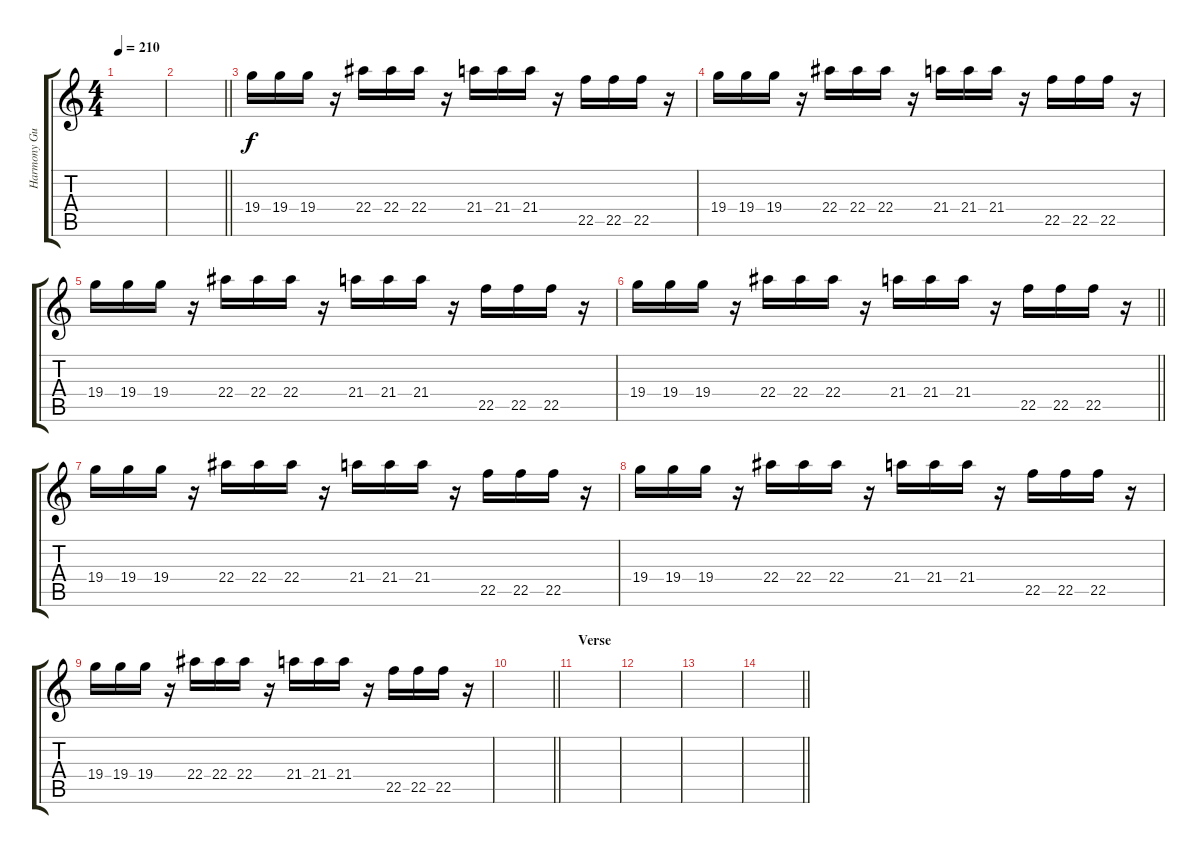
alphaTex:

\track ("Harmony Guitar" "Harmony Gu") {instrument overdrivenguitar}
\staff {score tabs}
\tuning (D4 A3 F3 C3 G2 C2) {hide}
\ts (4 4)
\tempo 210
\clef g2
\ks c
|
\barLineRight lightlight
|
19.4.16 19.4.16 19.4.16 r.16 22.4.16 22.4.16 22.4.16 r.16 21.4.16 21.4.16 21.4.16 r.16 22.5.16 22.5.16 22.5.16 r.16 |
19.4.16 19.4.16 19.4.16 r.16 22.4.16 22.4.16 22.4.16 r.16 21.4.16 21.4.16 21.4.16 r.16 22.5.16 22.5.16 22.5.16 r.16 |
19.4.16 19.4.16 19.4.16 r.16 22.4.16 22.4.16 22.4.16 r.16 21.4.16 21.4.16 21.4.16 r.16 22.5.16 22.5.16 22.5.16 r.16 |
\barLineRight lightlight
19.4.16 19.4.16 19.4.16 r.16 22.4.16 22.4.16 22.4.16 r.16 21.4.16 21.4.16 21.4.16 r.16 22.5.16 22.5.16 22.5.16 r.16 |
19.4.16 19.4.16 19.4.16 r.16 22.4.16 22.4.16 22.4.16 r.16 21.4.16 21.4.16 21.4.16 r.16 22.5.16 22.5.16 22.5.16 r.16 |
19.4.16 19.4.16 19.4.16 r.16 22.4.16 22.4.16 22.4.16 r.16 21.4.16 21.4.16 21.4.16 r.16 22.5.16 22.5.16 22.5.16 r.16 |
19.4.16 19.4.16 19.4.16 r.16 22.4.16 22.4.16 22.4.16 r.16 21.4.16 21.4.16 21.4.16 r.16 22.5.16 22.5.16 22.5.16 r.16 |
\barLineRight lightlight
|
\section ("" "Verse")
|
|
|
\barLineRight lightlight
